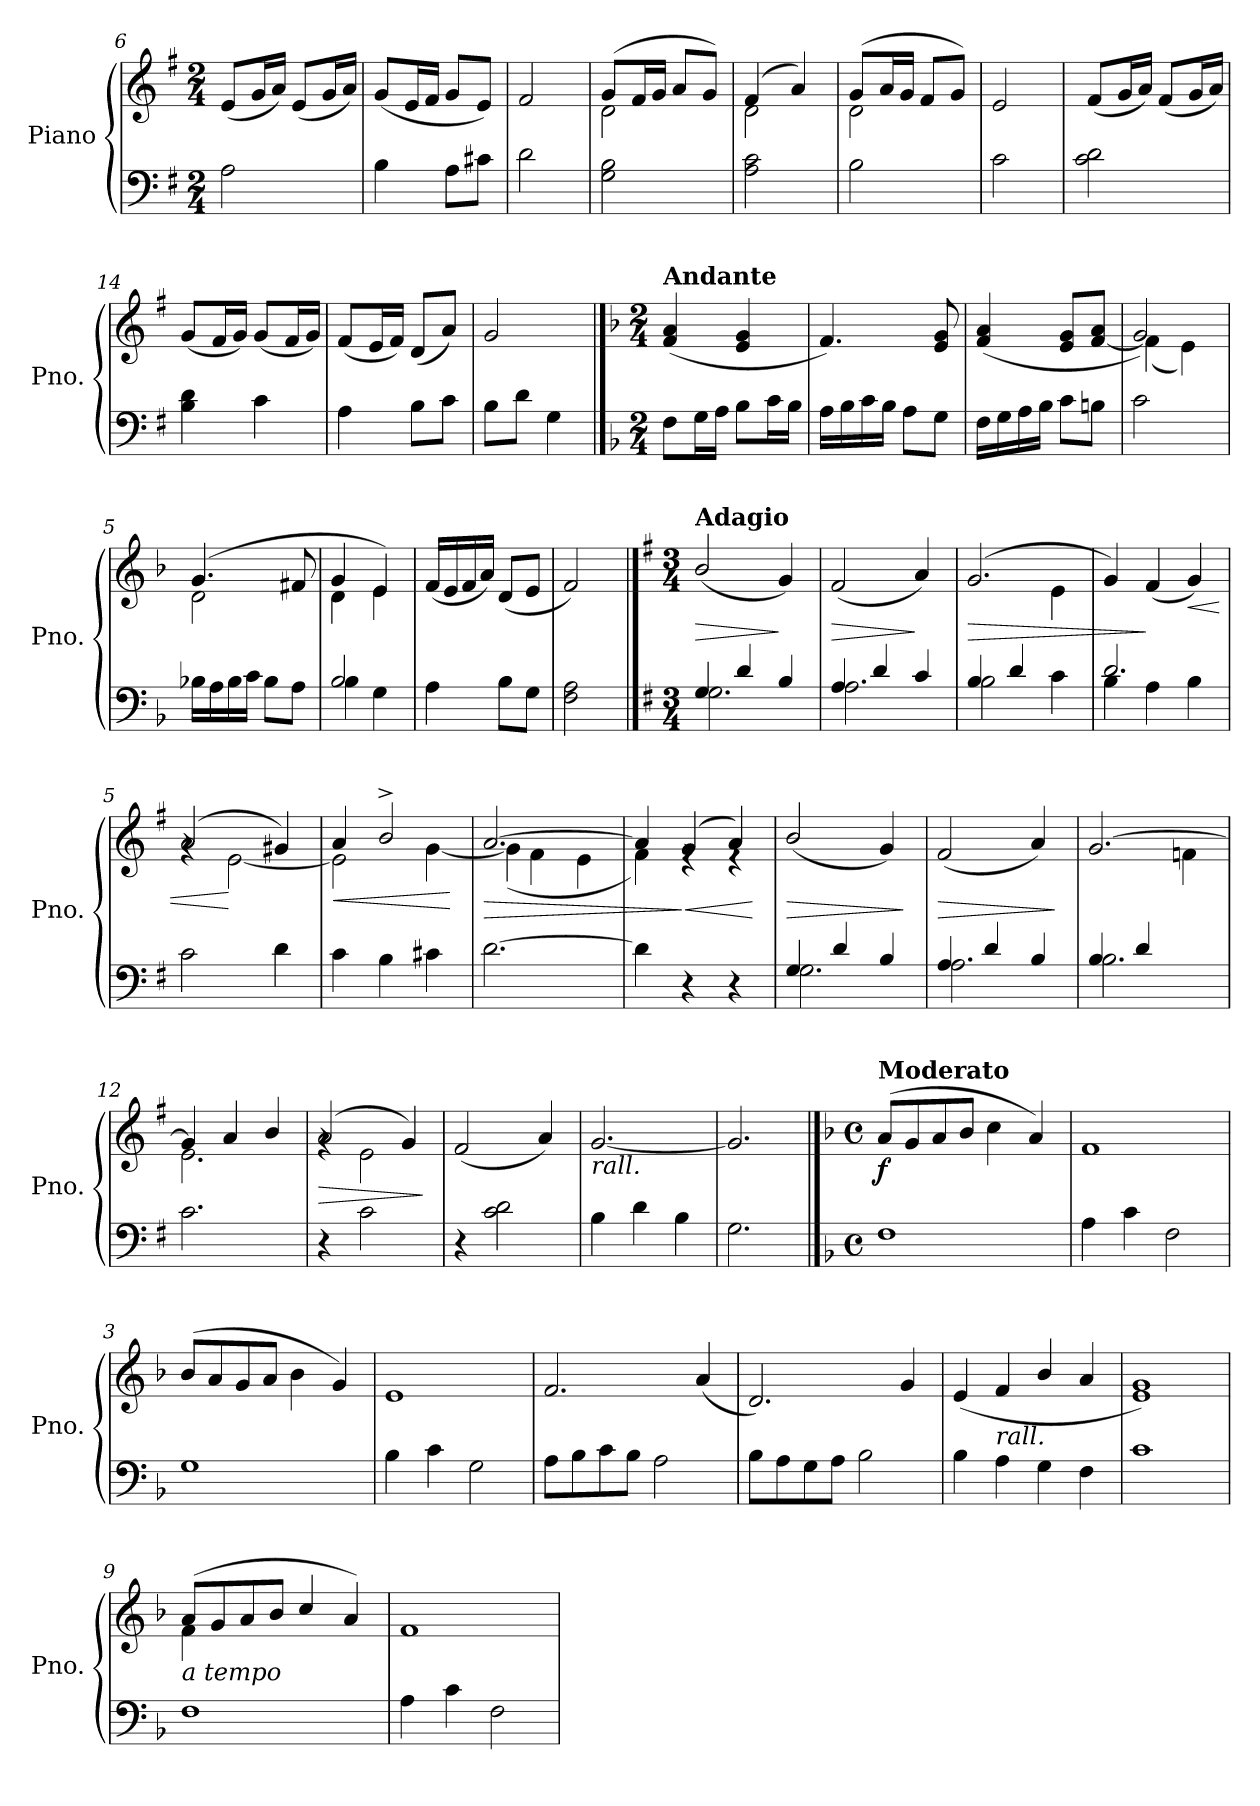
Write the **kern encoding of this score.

**kern	**kern	**dynam
*part1	*part1	*part1
*staff2	*staff1	*staff1/2
*I"Piano	*	*
*I'Pno.	*	*
*clefF4	*clefG2	*
*k[f#]	*k[f#]	*
*M2/4	*M2/4	*
=6	=6	=6
2A\	(<8e/L	.
.	16g/L	.
.	16a/JJ)	.
.	(<8e/L	.
.	16g/L	.
.	16a/JJ)	.
=7	=7	=7
4B\	(<8g/L	.
.	16e/L	.
.	16f#/JJ	.
8A\L	8g/L	.
8c#X\J	8e/J)	.
=8	=8	=8
2d\	2f#/	.
!!LO:LB:g=z
=9	=9	=9
*	*^	*
2G\ 2B\	(>8g/L	2d\	.
.	16f#/L	.	.
.	16g/JJ	.	.
.	8a/L	.	.
.	8g/J)	.	.
=10	=10	=10	=10
2A\ 2c\	(>4f#/	2d\	.
.	4a/)	.	.
=11	=11	=11	=11
2B\	(>8g/L	2d\	.
.	16a/L	.	.
.	16g/JJ	.	.
.	8f#/L	.	.
.	8g/J)	.	.
*	*v	*v	*
=12	=12	=12
2c\	2e/	.
=13	=13	=13
2c\ 2d\	(<8f#/L	.
.	16g/L	.
.	16a/JJ)	.
.	(<8f#/L	.
.	16g/L	.
.	16a/JJ)	.
=14	=14	=14
4B\ 4d\	(<8g/L	.
.	16f#/L	.
.	16g/JJ)	.
4c\	(<8g/L	.
.	16f#/L	.
.	16g/JJ)	.
=15	=15	=15
4A\	(<8f#/L	.
.	16e/L	.
.	16f#/JJ)	.
8B\L	(<8d/L	.
8c\J	8a/J)	.
=16	=16	=16
8B\L	2g/	.
8d\J	.	.
4G\	.	.
!!LO:PB:g=z
==1	==1	==1
*k[b-]	*k[b-]	*
*M2/4	*M2/4	*
!	!LO:TX:a:B:t=Andante	!
8F\L	(>4f/ 4a/	.
16G\L	.	.
16A\JJ	.	.
8B-\L	4e/ 4g/	.
16c\L	.	.
16B-\JJ	.	.
=2	=2	=2
16A\LL	4.f/)	.
16B-\	.	.
16c\	.	.
16B-\JJ	.	.
8A\L	.	.
8G\J	8e/ 8g/	.
=3	=3	=3
16F\LL	(>4f/ 4a/	.
16G\	.	.
16A\	.	.
16B-\JJ	.	.
8c\L	8e/ 8g/L	.
8Bn\J	[8f/ 8a/J	.
=4	=4	=4
*	*^	*
2c\	2g/)	(>4f\]	.
.	.	4e\)	.
!!LO:LB:g=z	!!
=5	=5	=5	=5
16B-X\LL	(>4.g/	2d\	.
16A\	.	.	.
16B-\	.	.	.
16c\JJ	.	.	.
8B-\L	.	.	.
8A\J	8f#X/	.	.
=6	=6	=6	=6
*^	*	*	*
2B-/	4B-\	4g/	4d\	.
.	4G\	4e/)	4e\	.
*v	*v	*	*	*
*	*v	*v	*
=7	=7	=7
4A\	(<16f/LL	.
.	16e/	.
.	16f/	.
.	16a/JJ)	.
8B-\L	(<8d/L	.
8G\J	8e/J	.
=8	=8	=8
2F\ 2A\	2f/)	.
!!LO:LB:g=z
==1	==1	==1
*k[f#]	*k[f#]	*
*M3/4	*M3/4	*
*^	*	*
!	!	!LO:TX:a:B:t=Adagio	!
!	!	!	!LO:HP:b
4G/	2.G\	(<2b/	>
4d/	.	.	.
4B/	.	4g/)	]
=2	=2	=2	=2
!	!	!	!LO:HP:b
4A/	2.A\	(<2f#/	>
4d/	.	.	.
4c/	.	4a/)	]
=3	=3	=3	=3
!	!	!	!LO:HP:b
*	*	*^	*
4B/	2B\	(>2.g/	2ryy	>
4d/	.	.	.	.
4ryy	4c\	.	4e\	.
*	*	*v	*v	*
=4	=4	=4	=4
2.d/	4B\	4g/)	.
.	4A\	(<4f#/	]
!	!	!	!LO:HP:b
.	4B\	4g/)	<
*v	*v	*	*
=5	=5	=5
*	*^	*
2c\	(>2a/	4rg	.
.	.	[2e\	[
4d\	4g#X/)	.	.
!!LO:LB:g=z	!!
=6	=6	=6	=6
!	!	!	!LO:HP:b
4c\	4a/	2e\]	<
4B\	2b^/	.	.
4c#X\	.	[4g\	.
*	*v	*v	*
.	.	[
=7	=7	=7
!	!	!LO:HP:b
*	*^	*
[2.d\	[2.a/	(<4g\]	>
.	.	4f#\	.
.	.	4e\	.
=8	=8	=8	=8
4d\]	4a/]	4f#\)	.
!	!	!	!LO:HP:n=1:b
4r	(>4g/	4re	] <
4r	4a/)	4re	.
*	*v	*v	*
.	.	[
=9	=9	=9
*^	*	*
!	!	!	!LO:HP:b
4G/	2.G\	(<2b/	>
4d/	.	.	.
4B/	.	4g/)	.
*v	*v	*	*
.	.	]
=10	=10	=10
*^	*	*
!	!	!	!LO:HP:b
4A/	2.A\	(<2f#/	>
4d/	.	.	.
4B/	.	4a/)	.
*v	*v	*	*
.	.	]
!!LO:LB:g=z
=11	=11	=11
*^	*^	*
(>4B/	2.B\	[2.g/	4ryy	.
4d/	.	.	4ryy	.
4ryy	.	.	4fn\	.
=12	=12	=12	=12	=12
2.c\yy	2.c\	4g/]	2.e\)	.
.	.	4a/	.	.
.	.	4b/	.	.
*v	*v	*	*	*
=13	=13	=13	=13
!	!	!	!LO:HP:b
4r	(>2a/	4rg	>
2c\	.	2e\	.
.	4g/)	.	.
*	*v	*v	*
.	.	]
=14	=14	=14
4r	(<2f#/	.
2c\ 2d\	.	.
.	4a/)	.
=15	=15	=15
!	!LO:TX:b:i:t=rall.	!
4B\	[2.g/	.
4d\	.	.
4B\	.	.
=16	=16	=16
2.G\	2.g/]	.
!!LO:PB:g=z
==1	==1	==1
*k[b-]	*k[b-]	*
*M4/4	*M4/4	*
*met(c)	*met(c)	*
!	!LO:TX:a:B:t=Moderato	!
!	!	!LO:DY:b
1F	(<8a/L	f
.	8g/	.
.	8a/	.
.	8b-/J	.
.	4cc\	.
.	4a/)	.
=2	=2	=2
4A\	1f	.
4c\	.	.
2F\	.	.
=3	=3	=3
1G	(<8b-/L	.
.	8a/	.
.	8g/	.
.	8a/J	.
.	4b-\	.
.	4g/)	.
=4	=4	=4
4B-\	1e	.
4c\	.	.
2G\	.	.
=5	=5	=5
8A\L	2.f/	.
8B-\	.	.
8c\	.	.
8B-\J	.	.
2A\	.	.
.	(<4a/	.
!!LO:LB:g=z
=6	=6	=6
8B-\L	2.d/)	.
8A\	.	.
8G\	.	.
8A\J	.	.
2B-\	.	.
.	4g/	.
=7	=7	=7
4B-\	(<4e/	.
!	!LO:TX:b:i:t=rall.	!
4A\	4f/	.
4G\	4b-/	.
4F\	4a/	.
=8	=8	=8
1c	1e 1g)	.
=9	=9	=9
*	*^	*
!	!LO:TX:b:i:t=a tempo	!	!
1F	(>8a/L	4f\	.
.	8g/	.	.
.	8a/	4ryy	.
.	8b-/J	.	.
.	4cc/	2ryy	.
.	4a/)	.	.
*	*v	*v	*
=10	=10	=10
4A\	1f	.
4c\	.	.
2F\	.	.
=	=	=
*-	*-	*-
